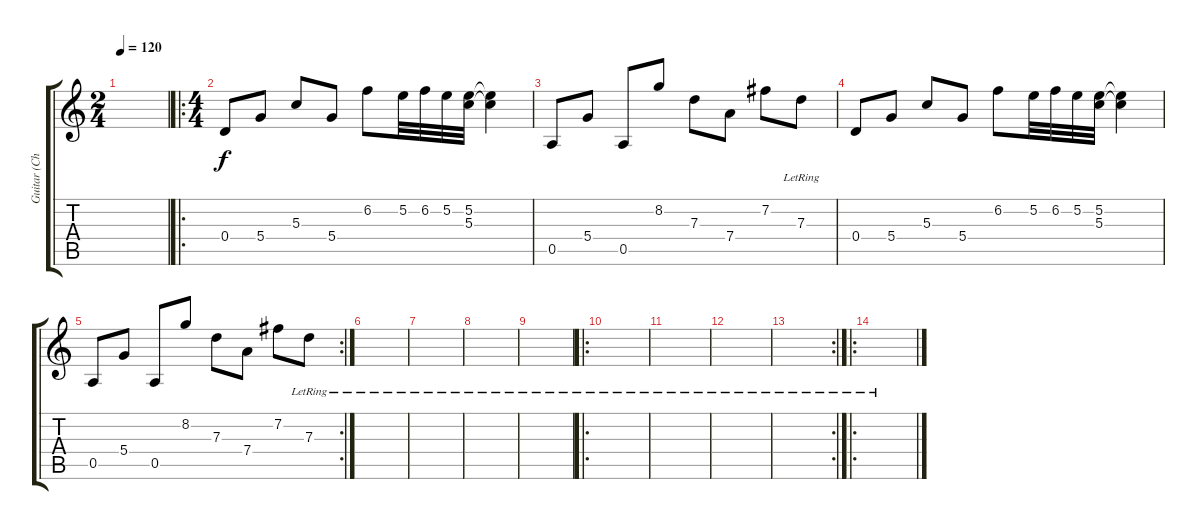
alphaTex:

\track ("Guitar (Chorus)" "Guitar (Ch") {instrument acousticguitarsteel}
\staff {score tabs}
\tuning (E4 B3 G3 D3 A2 D2) {hide}
\ts (2 4)
\tempo 120
\clef g2
\ks c
|
\ro
\ts (4 4)
0.4.8 5.4.8 5.3.8 5.4.8 6.2.8 5.2.32 6.2.32 5.2.32 (5.2 5.3).32 (5.2{t} 5.3{t}).4 |
0.5.8 5.4.8 0.5.8 8.2.8 7.3.8 7.4.8 7.2.8 7.3{lr}.8 |
0.4.8 5.4.8 5.3.8 5.4.8 6.2.8 5.2.32 6.2.32 5.2.32 (5.2 5.3).32 (5.2{t} 5.3{t}).4 |
\rc 2
0.5.8 5.4.8 0.5.8 8.2.8 7.3.8 7.4.8 7.2.8 7.3{lr}.8 |
|
|
|
|
\ro
|
|
|
\rc 2
|
\ro
